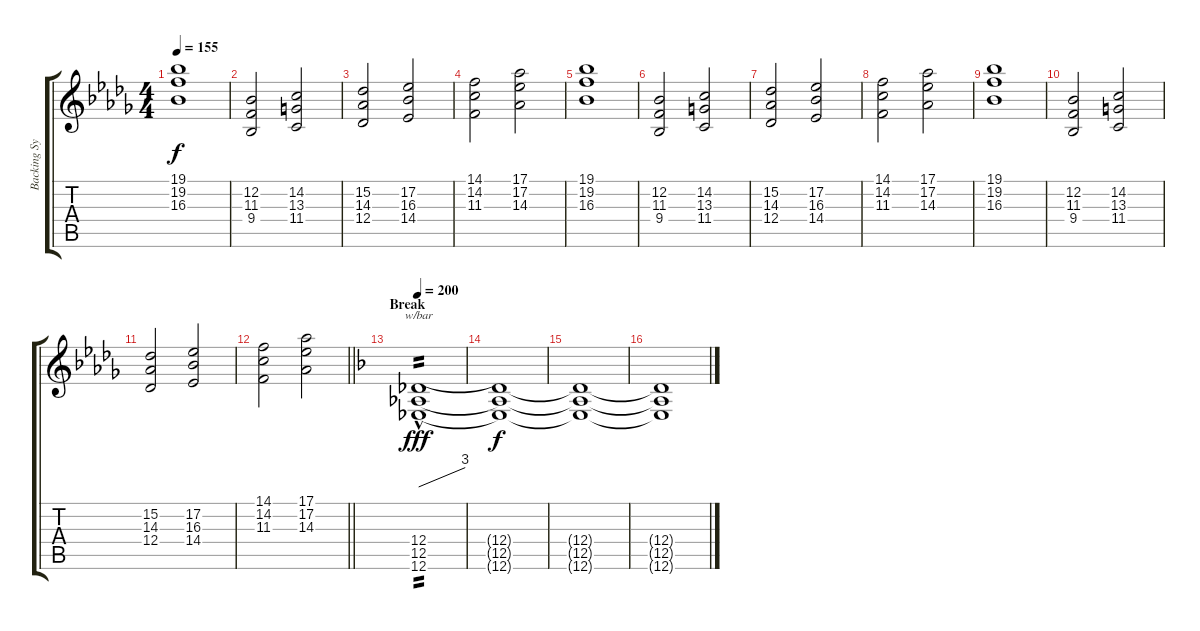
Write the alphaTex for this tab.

\track ("Backing Synth" "Backing Sy") {instrument synthstrings1}
\staff {score tabs}
\tuning (Eb4 Bb3 Gb3 Db3 Ab2 Eb2) {hide}
\ts (4 4)
\tempo 155
\clef g2
\ks bbminor
(19.1 19.2 16.3).1{dy f} |
(12.2 11.3 9.4).2 (14.2 13.3 11.4).2 |
(15.2 14.3 12.4).2 (17.2 16.3 14.4).2 |
(14.1 14.2 11.3).2 (17.1 17.2 14.3).2 |
(19.1 19.2 16.3).1 |
(12.2 11.3 9.4).2 (14.2 13.3 11.4).2 |
(15.2 14.3 12.4).2 (17.2 16.3 14.4).2 |
(14.1 14.2 11.3).2 (17.1 17.2 14.3).2 |
(19.1 19.2 16.3).1 |
(12.2 11.3 9.4).2 (14.2 13.3 11.4).2 |
(15.2 14.3 12.4).2 (17.2 16.3 14.4).2 |
\barLineRight lightlight
(14.1 14.2 11.3).2 (17.1 17.2 14.3).2 |
\section ("" "Break")
\tempo 200
\ks dminor
(12.4{hac} 12.5{hac} 12.6{hac}).1{tbe (dive default 0 0 60 12) tp 2 dy fff instrument guitarfretnoise} |
(12.4{t} 12.5{t} 12.6{t}).1{dy f} |
(12.4{t} 12.5{t} 12.6{t}).1 |
(12.4{t} 12.5{t} 12.6{t}).1
